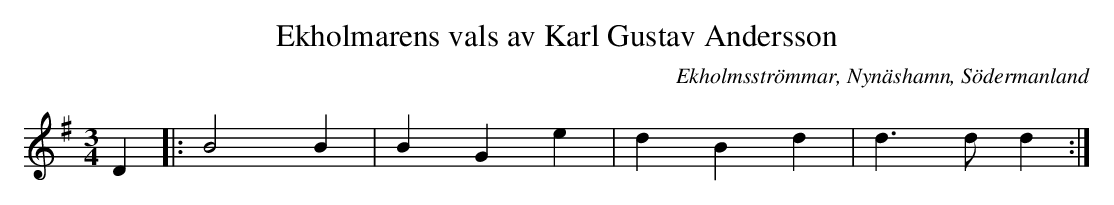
X:1
T:Ekholmarens vals av Karl Gustav Andersson
O:Ekholmsströmmar, Nynäshamn, Södermanland
M:3/4
L:1/8
K:G
D2 |: B4   B2 | B2 G2 e2 | d2 B2 d2 | d3d  d2:|
